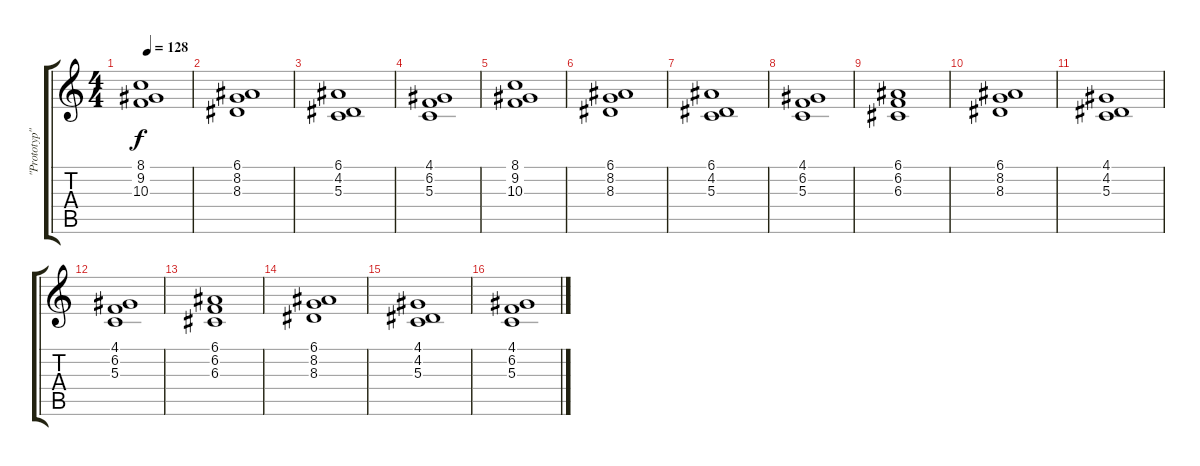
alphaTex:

\track ("\"Prototyp\"" "\"Prototyp\"") {instrument pad8sweep}
\staff {score tabs}
\tuning (E4 B3 G3 D3 A2 E2) {hide}
\ts (4 4)
\tempo 128
\clef g2
\ks c
(8.1 9.2 10.3).1{dy f} |
(6.1 8.2 8.3).1 |
(6.1 4.2 5.3).1 |
(4.1 6.2 5.3).1 |
(8.1 9.2 10.3).1 |
(6.1 8.2 8.3).1 |
(6.1 4.2 5.3).1 |
(4.1 6.2 5.3).1 |
(6.1 6.2 6.3).1 |
(6.1 8.2 8.3).1 |
(4.1 4.2 5.3).1 |
(4.1 6.2 5.3).1 |
(6.1 6.2 6.3).1 |
(6.1 8.2 8.3).1 |
(4.1 4.2 5.3).1 |
(4.1 6.2 5.3).1
